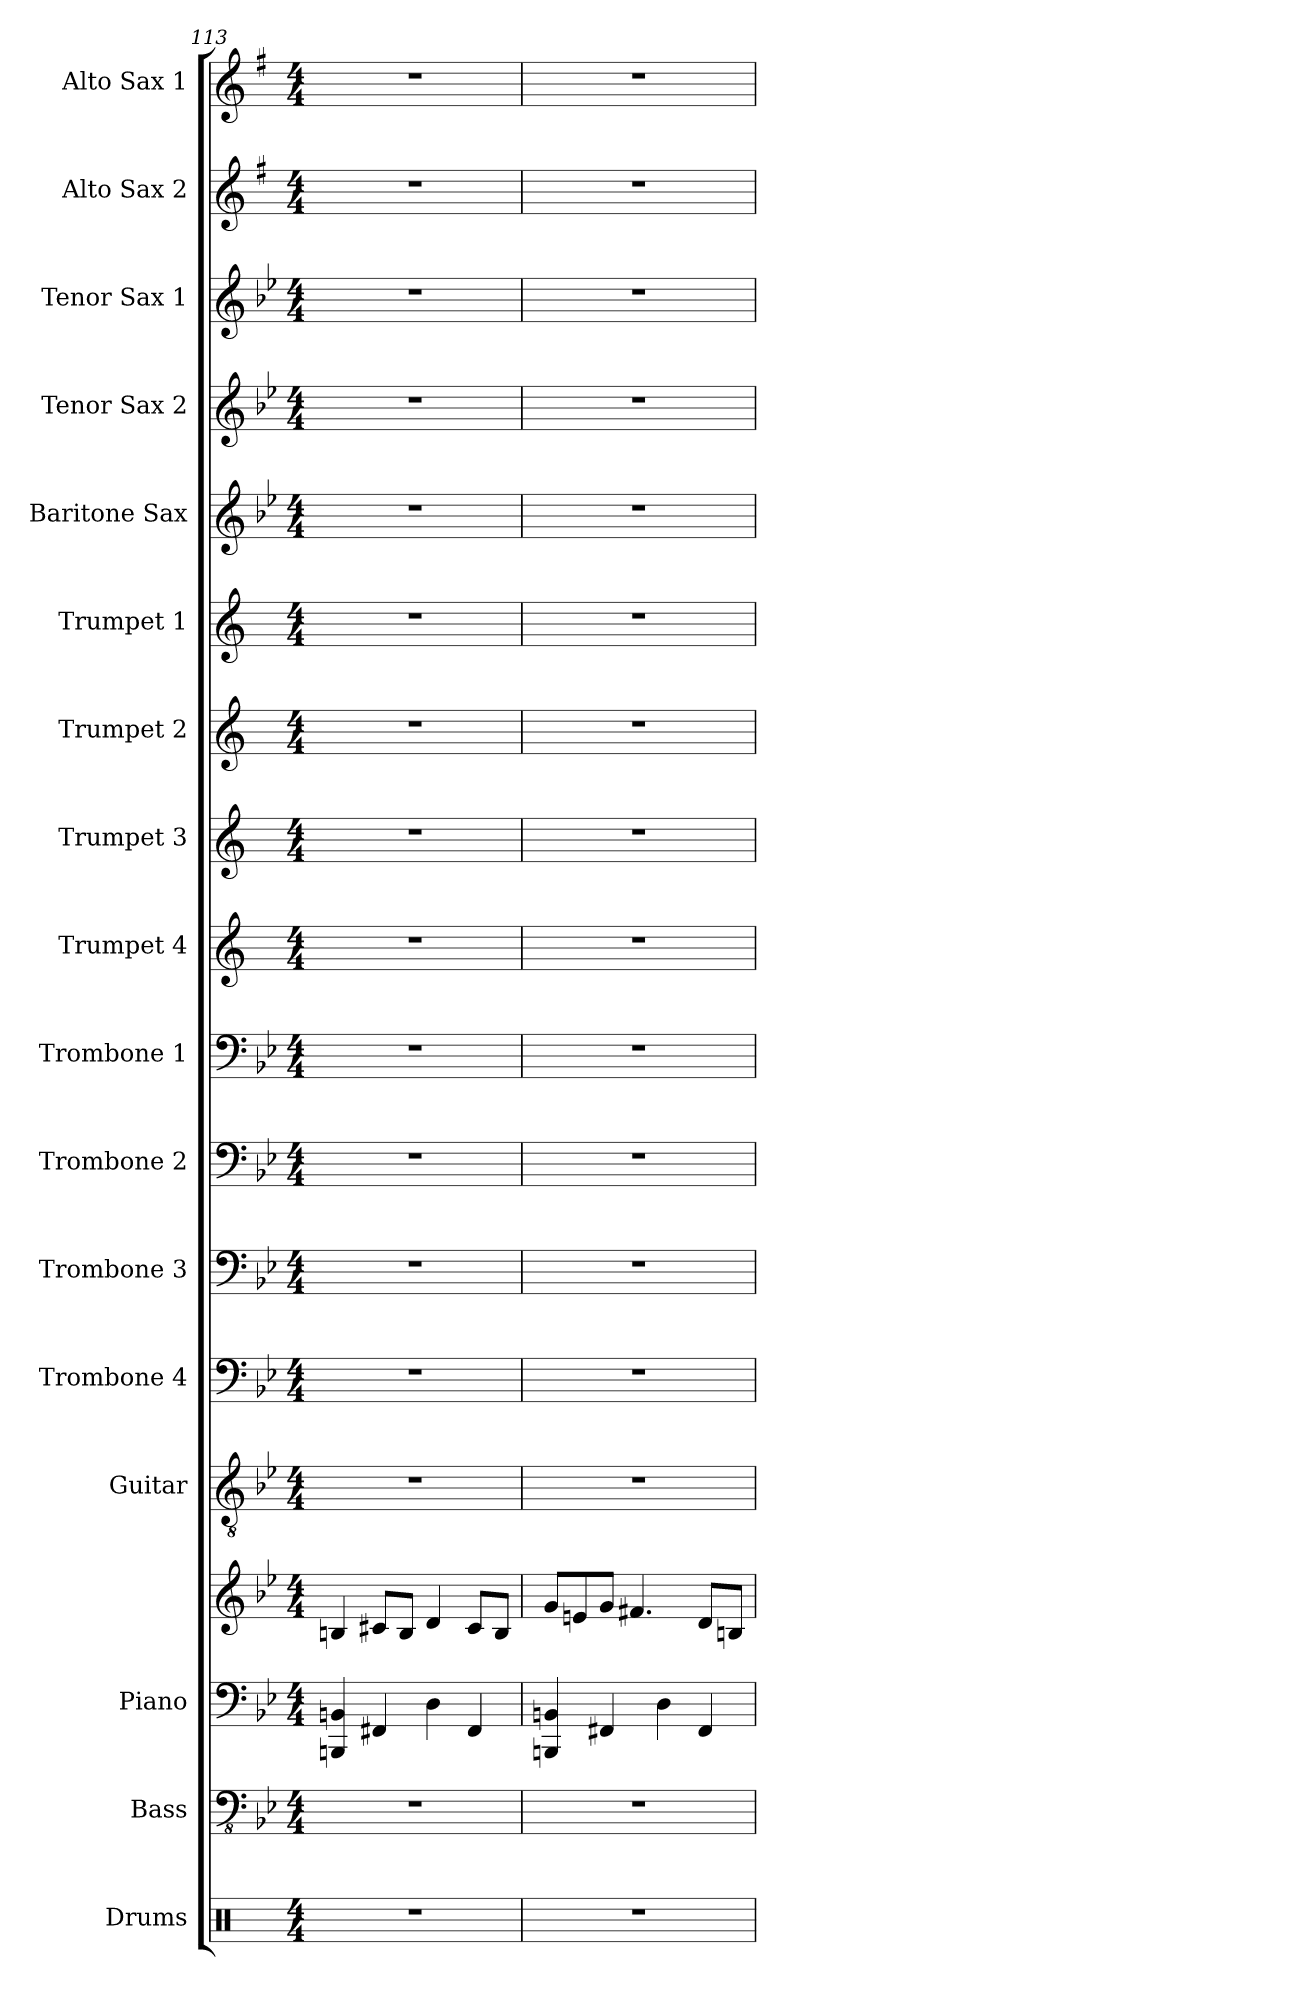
**kern	**kern	**kern	**kern	**kern	**kern	**kern	**kern	**kern	**kern	**kern	**kern	**kern	**kern	**kern	**kern	**kern	**kern
*part17	*part16	*part15	*part15	*part14	*part13	*part12	*part11	*part10	*part9	*part8	*part7	*part6	*part5	*part4	*part3	*part2	*part1
*staff18	*staff17	*staff16	*staff15	*staff14	*staff13	*staff12	*staff11	*staff10	*staff9	*staff8	*staff7	*staff6	*staff5	*staff4	*staff3	*staff2	*staff1
*I"Drums	*I"Bass	*I"Piano	*	*I"Guitar	*I"Trombone 4	*I"Trombone 3	*I"Trombone 2	*I"Trombone 1	*I"Trumpet 4	*I"Trumpet 3	*I"Trumpet 2	*I"Trumpet 1	*I"Baritone Sax	*I"Tenor Sax 2	*I"Tenor Sax 1	*I"Alto Sax 2	*I"Alto Sax 1
*I'Drums	*I'Bass	*I'Piano	*	*I'Gtr.	*I'Tbn. 4	*I'Tbn. 3	*I'Tbn. 2	*I'Tbn. 1	*I'Tpt. 4	*I'Tpt. 3	*I'Tpt. 2	*I'Tpt. 1	*I'Bari	*I'Tenor 2	*I'Tenor 1	*I'Alto 2	*I'Alto 1
*clefX	*clefFv4	*clefF4	*clefG2	*clefGv2	*clefF4	*clefF4	*clefF4	*clefF4	*clefG2	*clefG2	*clefG2	*clefG2	*clefG2	*clefG2	*clefG2	*clefG2	*clefG2
*	*	*	*	*	*	*	*	*	*ITrd1c2	*ITrd1c2	*ITrd1c2	*ITrd1c2	*ITrd12c21	*ITrd8c14	*ITrd8c14	*ITrd5c9	*ITrd5c9
*k[]	*k[b-e-]	*k[b-e-]	*k[b-e-]	*k[b-e-]	*k[b-e-]	*k[b-e-]	*k[b-e-]	*k[b-e-]	*k[b-e-]	*k[b-e-]	*k[b-e-]	*k[b-e-]	*k[b-e-]	*k[b-e-]	*k[b-e-]	*k[b-e-]	*k[b-e-]
*M4/4	*M4/4	*M4/4	*M4/4	*M4/4	*M4/4	*M4/4	*M4/4	*M4/4	*M4/4	*M4/4	*M4/4	*M4/4	*M4/4	*M4/4	*M4/4	*M4/4	*M4/4
=113	=113	=113	=113	=113	=113	=113	=113	=113	=113	=113	=113	=113	=113	=113	=113	=113	=113
1r	1r	4BBBn/ 4BBn/	4Bn/	1r	1r	1r	1r	1r	1r	1r	1r	1r	1r	1r	1r	1r	1r
.	.	4FF#X/	8c#X/L	.	.	.	.	.	.	.	.	.	.	.	.	.	.
.	.	.	8B/J	.	.	.	.	.	.	.	.	.	.	.	.	.	.
.	.	4D\	4d/	.	.	.	.	.	.	.	.	.	.	.	.	.	.
.	.	4FF#/	8c#/L	.	.	.	.	.	.	.	.	.	.	.	.	.	.
.	.	.	8B/J	.	.	.	.	.	.	.	.	.	.	.	.	.	.
=114	=114	=114	=114	=114	=114	=114	=114	=114	=114	=114	=114	=114	=114	=114	=114	=114	=114
1r	1r	4BBBn/ 4BBn/	8g/L	1r	1r	1r	1r	1r	1r	1r	1r	1r	1r	1r	1r	1r	1r
.	.	.	8en/	.	.	.	.	.	.	.	.	.	.	.	.	.	.
.	.	4FF#X/	8g/J	.	.	.	.	.	.	.	.	.	.	.	.	.	.
.	.	.	4.f#X/	.	.	.	.	.	.	.	.	.	.	.	.	.	.
.	.	4D\	.	.	.	.	.	.	.	.	.	.	.	.	.	.	.
.	.	4FF#/	8d/L	.	.	.	.	.	.	.	.	.	.	.	.	.	.
.	.	.	8Bn/J	.	.	.	.	.	.	.	.	.	.	.	.	.	.
=	=	=	=	=	=	=	=	=	=	=	=	=	=	=	=	=	=
*-	*-	*-	*-	*-	*-	*-	*-	*-	*-	*-	*-	*-	*-	*-	*-	*-	*-
